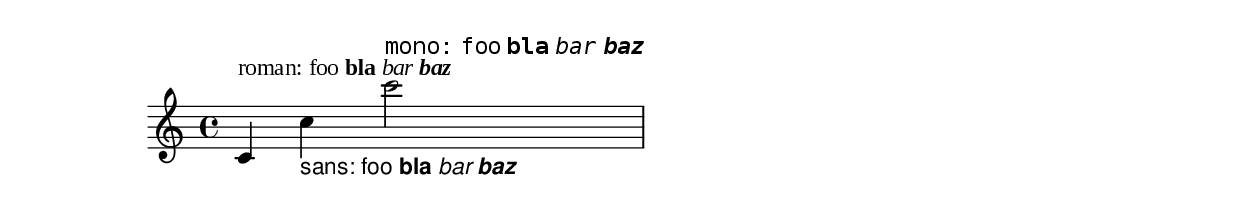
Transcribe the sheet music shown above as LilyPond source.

%% Do not edit this file; it is auto-generated from LSR http://lsr.dsi.unimi.it
%% This file is in the public domain.
\version "2.11.50"

\header {
  lsrtags = "text, tweaks-and-overrides"

  texidoc = "
The default font families for text can be overridden with
@code{make-pango-font-tree}. 

"
  doctitle = "Changing the default text font family"
} % begin verbatim
\paper {
  % change for other default global staff size. 
  myStaffSize = #20
  %{
     run
         lilypond -dshow-available-fonts blabla
     to show all fonts available in the process log.  
  %}

  #(define fonts
    (make-pango-font-tree "Times New Roman"
                          "Nimbus Sans"
                          "Luxi Mono"
;;                        "Helvetica"
;;                        "Courier"
     (/ myStaffSize 20)))
}

\relative {
  c'^\markup {
    roman: foo \bold bla \italic bar \italic \bold baz 
  }
  c'_\markup {
    \override #'(font-family . sans)
    {
      sans: foo \bold bla \italic bar \italic \bold baz
    }
  }
  c'2^\markup {
    \override #'(font-family . typewriter)
    {
      mono: foo \bold bla \italic bar \italic \bold baz
    }
  }
}  

